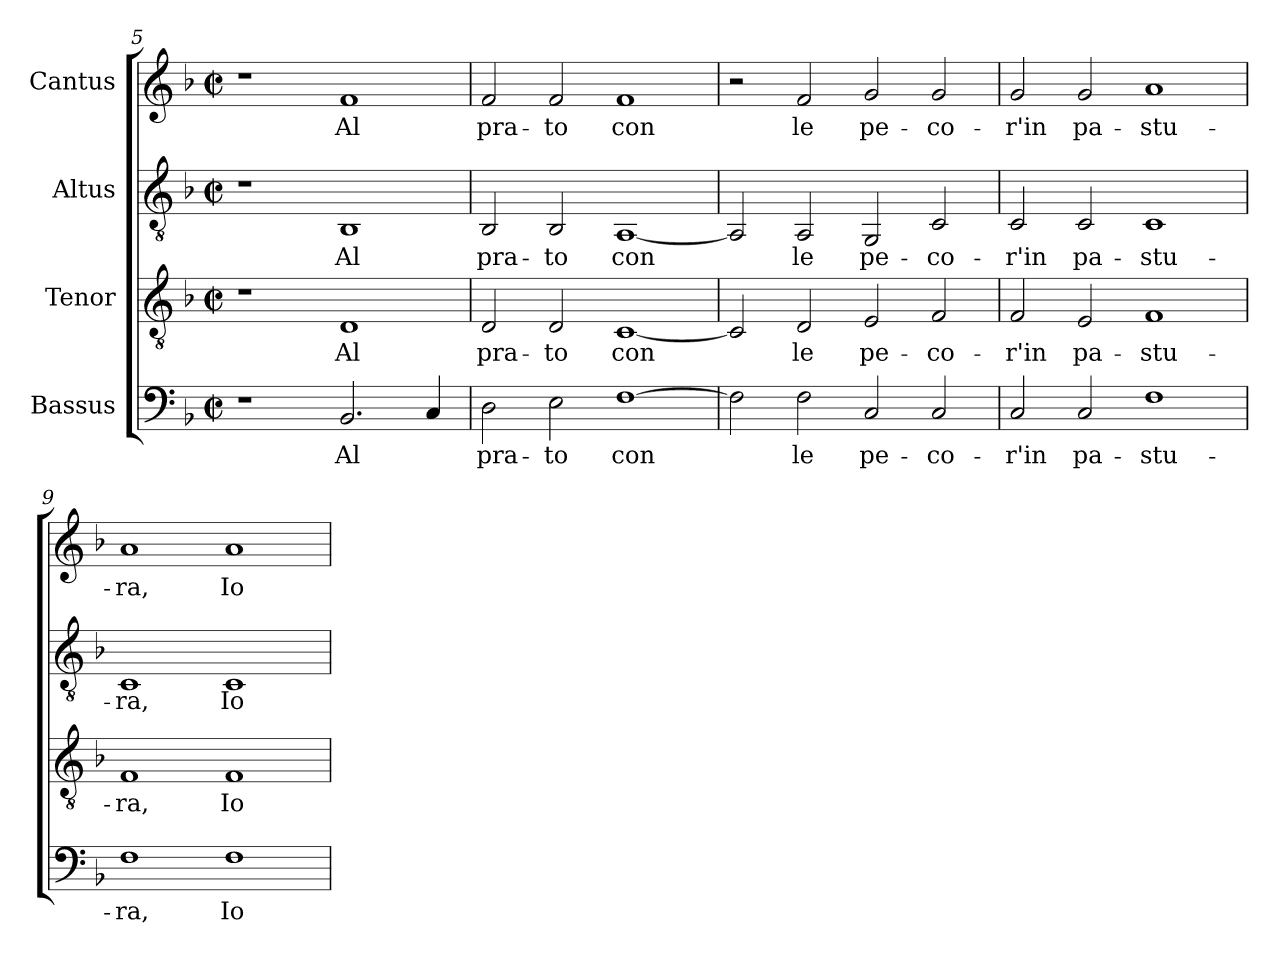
**kern	**text	**kern	**text	**kern	**text	**kern	**text
*part4	*part4	*part3	*part3	*part2	*part2	*part1	*part1
*staff4	*staff4	*staff3	*staff3	*staff2	*staff2	*staff1	*staff1
*I"Bassus	*	*I"Tenor	*	*I"Altus	*	*I"Cantus	*
!!LO:LB:g=z
*clefF4	*	*clefGv2	*	*clefGv2	*	*clefG2	*
*k[b-]	*	*k[b-]	*	*k[b-]	*	*k[b-]	*
*F:	*	*F:	*	*F:	*	*F:	*
*M2/2	*	*M2/2	*	*M2/2	*	*M2/2	*
*met(c|)	*	*met(c|)	*	*met(c|)	*	*met(c|)	*
=5	=5	=5	=5	=5	=5	=5	=5
1r	.	1r	.	1r	.	1r	.
!	!LO:LY:b:color=#000000	!	!	!	!	!	!
!	!	!	!LO:LY:b:color=#000000	!	!	!	!
!	!	!	!	!	!LO:LY:b:color=#000000	!	!
!	!	!	!	!	!	!	!LO:LY:b:color=#000000
2.BB-i/	Al	1Di	Al	1BB-i	Al	1fi	Al
4Ci/	.	.	.	.	.	.	.
=6	=6	=6	=6	=6	=6	=6	=6
!	!LO:LY:b:color=#000000	!	!	!	!	!	!
!	!	!	!LO:LY:b:color=#000000	!	!	!	!
!	!	!	!	!	!LO:LY:b:color=#000000	!	!
!	!	!	!	!	!	!	!LO:LY:b:color=#000000
2Di\	pra-	2Di/	pra-	2BB-i/	pra-	2fi/	pra-
!	!LO:LY:b:color=#000000	!	!	!	!	!	!
!	!	!	!LO:LY:b:color=#000000	!	!	!	!
!	!	!	!	!	!LO:LY:b:color=#000000	!	!
!	!	!	!	!	!	!	!LO:LY:b:color=#000000
2Ei\	-to	2Di/	-to	2BB-i/	-to	2fi/	-to
!	!LO:LY:b:color=#000000	!	!	!	!	!	!
!	!	!	!LO:LY:b:color=#000000	!	!	!	!
!	!	!	!	!	!LO:LY:b:color=#000000	!	!
!	!	!	!	!	!	!	!LO:LY:b:color=#000000
[>1Fi	con	[<1Ci	con	[<1AAi	con	1fi	con
=7	=7	=7	=7	=7	=7	=7	=7
2Fi\]	.	2Ci/]	.	2AAi/]	.	2r	.
!	!LO:LY:b:color=#000000	!	!	!	!	!	!
!	!	!	!LO:LY:b:color=#000000	!	!	!	!
!	!	!	!	!	!LO:LY:b:color=#000000	!	!
!	!	!	!	!	!	!	!LO:LY:b:color=#000000
2Fi\	le	2Di/	le	2AAi/	le	2fi/	le
!	!LO:LY:b:color=#000000	!	!	!	!	!	!
!	!	!	!LO:LY:b:color=#000000	!	!	!	!
!	!	!	!	!	!LO:LY:b:color=#000000	!	!
!	!	!	!	!	!	!	!LO:LY:b:color=#000000
2Ci/	pe-	2Ei/	pe-	2GGi/	pe-	2gi/	pe-
!	!LO:LY:b:color=#000000	!	!	!	!	!	!
!	!	!	!LO:LY:b:color=#000000	!	!	!	!
!	!	!	!	!	!LO:LY:b:color=#000000	!	!
!	!	!	!	!	!	!	!LO:LY:b:color=#000000
2Ci/	-co-	2Fi/	-co-	2Ci/	-co-	2gi/	-co-
=8	=8	=8	=8	=8	=8	=8	=8
!	!LO:LY:b:color=#000000	!	!	!	!	!	!
!	!	!	!LO:LY:b:color=#000000	!	!	!	!
!	!	!	!	!	!LO:LY:b:color=#000000	!	!
!	!	!	!	!	!	!	!LO:LY:b:color=#000000
2Ci/	-r'in	2Fi/	-r'in	2Ci/	-r'in	2gi/	-r'in
!	!LO:LY:b:color=#000000	!	!	!	!	!	!
!	!	!	!LO:LY:b:color=#000000	!	!	!	!
!	!	!	!	!	!LO:LY:b:color=#000000	!	!
!	!	!	!	!	!	!	!LO:LY:b:color=#000000
2Ci/	pa-	2Ei/	pa-	2Ci/	pa-	2gi/	pa-
!	!LO:LY:b:color=#000000	!	!	!	!	!	!
!	!	!	!LO:LY:b:color=#000000	!	!	!	!
!	!	!	!	!	!LO:LY:b:color=#000000	!	!
!	!	!	!	!	!	!	!LO:LY:b:color=#000000
1Fi	-stu-	1Fi	-stu-	1Ci	-stu-	1ai	-stu-
=9	=9	=9	=9	=9	=9	=9	=9
!	!LO:LY:b:color=#000000	!	!	!	!	!	!
!	!	!	!LO:LY:b:color=#000000	!	!	!	!
!	!	!	!	!	!LO:LY:b:color=#000000	!	!
!	!	!	!	!	!	!	!LO:LY:b:color=#000000
1Fi	-ra,	1Fi	-ra,	1Ci	-ra,	1ai	-ra,
!	!LO:LY:b:color=#000000	!	!	!	!	!	!
!	!	!	!LO:LY:b:color=#000000	!	!	!	!
!	!	!	!	!	!LO:LY:b:color=#000000	!	!
!	!	!	!	!	!	!	!LO:LY:b:color=#000000
1Fi	Io	1Fi	Io	1Ci	Io	1ai	Io
=	=	=	=	=	=	=	=
*-	*-	*-	*-	*-	*-	*-	*-
